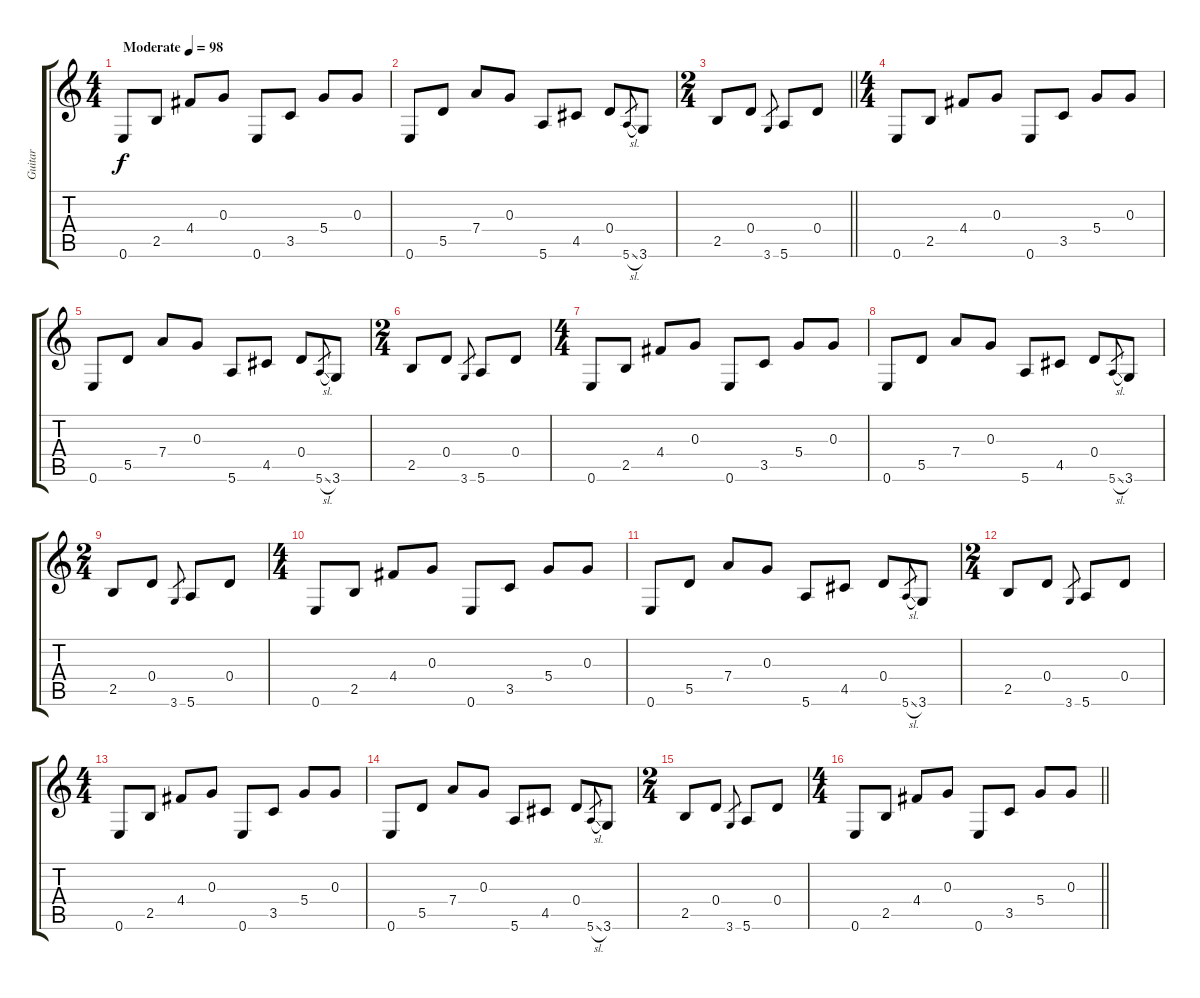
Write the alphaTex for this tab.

\track ("Guitar" "Guitar") {instrument electricguitarclean}
\staff {score tabs}
\tuning (E4 B3 G3 D3 A2 E2) {hide}
\ts (4 4)
\tempo (98 "Moderate")
\clef g2
\ks c
0.6.8{dy f instrument electricguitarclean} 2.5.8 4.4.8 0.3.8 0.6.8 3.5.8 5.4.8 0.3.8 |
0.6.8 5.5.8 7.4.8 0.3.8 5.6.8 4.5.8 0.4.8 5.6{sl}.8{gr} 3.6.8 |
\ts (2 4)
\barLineRight lightlight
2.5.8 0.4.8 3.6.8{gr} 5.6.8 0.4.8 |
\ts (4 4)
0.6.8 2.5.8 4.4.8 0.3.8 0.6.8 3.5.8 5.4.8 0.3.8 |
0.6.8 5.5.8 7.4.8 0.3.8 5.6.8 4.5.8 0.4.8 5.6{sl}.8{gr} 3.6.8 |
\ts (2 4)
2.5.8 0.4.8 3.6.8{gr} 5.6.8 0.4.8 |
\ts (4 4)
0.6.8 2.5.8 4.4.8 0.3.8 0.6.8 3.5.8 5.4.8 0.3.8 |
0.6.8 5.5.8 7.4.8 0.3.8 5.6.8 4.5.8 0.4.8 5.6{sl}.8{gr} 3.6.8 |
\ts (2 4)
2.5.8 0.4.8 3.6.8{gr} 5.6.8 0.4.8 |
\ts (4 4)
0.6.8 2.5.8 4.4.8 0.3.8 0.6.8 3.5.8 5.4.8 0.3.8 |
0.6.8 5.5.8 7.4.8 0.3.8 5.6.8 4.5.8 0.4.8 5.6{sl}.8{gr} 3.6.8 |
\ts (2 4)
2.5.8 0.4.8 3.6.8{gr} 5.6.8 0.4.8 |
\ts (4 4)
0.6.8 2.5.8 4.4.8 0.3.8 0.6.8 3.5.8 5.4.8 0.3.8 |
0.6.8 5.5.8 7.4.8 0.3.8 5.6.8 4.5.8 0.4.8 5.6{sl}.8{gr} 3.6.8 |
\ts (2 4)
2.5.8 0.4.8 3.6.8{gr} 5.6.8 0.4.8 |
\ts (4 4)
\barLineRight lightlight
0.6.8 2.5.8 4.4.8 0.3.8 0.6.8 3.5.8 5.4.8 0.3.8
